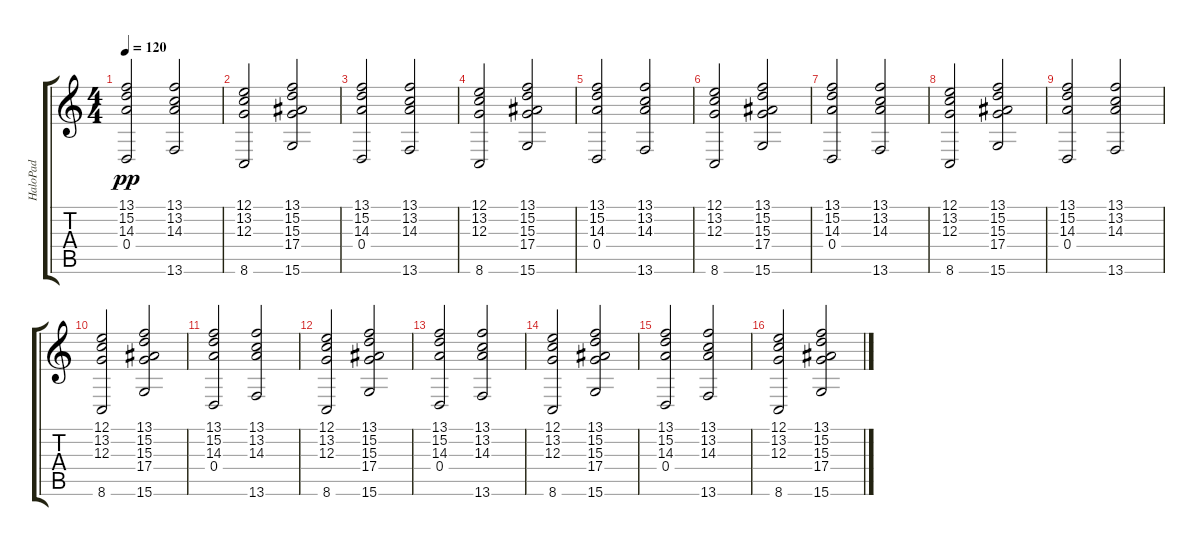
\track ("HaloPad" "HaloPad") {instrument pad7halo}
\staff {score tabs}
\tuning (E4 B3 G3 D3 A2 E2) {hide}
\ts (4 4)
\tempo 120
\clef g2
\ks c
(13.1 15.2 14.3 0.4).2{dy pp} (13.1 13.2 14.3 13.6).2 |
(12.1 13.2 12.3 8.6).2 (13.1 15.2 15.3 17.4 15.6).2 |
(13.1 15.2 14.3 0.4).2 (13.1 13.2 14.3 13.6).2 |
(12.1 13.2 12.3 8.6).2 (13.1 15.2 15.3 17.4 15.6).2 |
(13.1 15.2 14.3 0.4).2 (13.1 13.2 14.3 13.6).2{volume 12} |
(12.1 13.2 12.3 8.6).2{volume 11} (13.1 15.2 15.3 17.4 15.6).2{volume 10} |
(13.1 15.2 14.3 0.4).2{volume 10} (13.1 13.2 14.3 13.6).2{volume 9} |
(12.1 13.2 12.3 8.6).2{volume 8} (13.1 15.2 15.3 17.4 15.6).2{volume 7} |
(13.1 15.2 14.3 0.4).2{volume 7} (13.1 13.2 14.3 13.6).2{volume 6} |
(12.1 13.2 12.3 8.6).2{volume 6} (13.1 15.2 15.3 17.4 15.6).2{volume 5} |
(13.1 15.2 14.3 0.4).2{volume 5} (13.1 13.2 14.3 13.6).2{volume 5} |
(12.1 13.2 12.3 8.6).2{volume 4} (13.1 15.2 15.3 17.4 15.6).2{volume 4} |
(13.1 15.2 14.3 0.4).2{volume 3} (13.1 13.2 14.3 13.6).2{volume 3} |
(12.1 13.2 12.3 8.6).2{volume 3} (13.1 15.2 15.3 17.4 15.6).2{volume 2} |
(13.1 15.2 14.3 0.4).2{volume 2} (13.1 13.2 14.3 13.6).2{volume 2} |
(12.1 13.2 12.3 8.6).2{volume 1} (13.1 15.2 15.3 17.4 15.6).2{volume 1}
